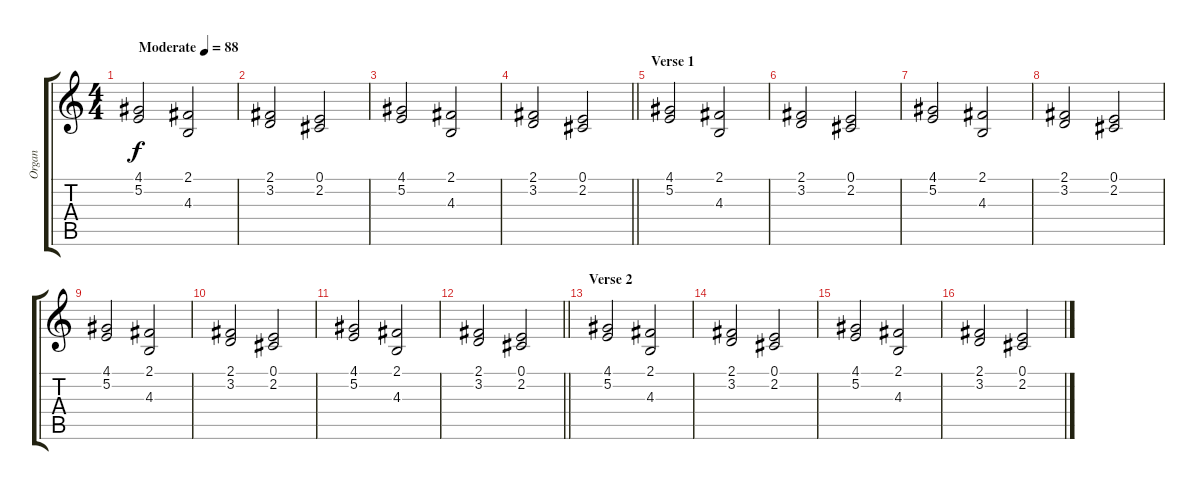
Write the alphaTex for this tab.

\track ("Organ" "Organ") {instrument drawbarorgan}
\staff {score tabs}
\tuning (E4 B3 G3 D3 A2 E2) {hide}
\ts (4 4)
\tempo (88 "Moderate")
\clef g2
\ks c
(4.1 5.2).2{dy f instrument drawbarorgan} (2.1 4.3).2 |
(2.1 3.2).2 (0.1 2.2).2 |
(4.1 5.2).2 (2.1 4.3).2 |
\barLineRight lightlight
(2.1 3.2).2 (0.1 2.2).2 |
\section ("" "Verse 1")
(4.1 5.2).2 (2.1 4.3).2 |
(2.1 3.2).2 (0.1 2.2).2 |
(4.1 5.2).2 (2.1 4.3).2 |
(2.1 3.2).2 (0.1 2.2).2 |
(4.1 5.2).2 (2.1 4.3).2 |
(2.1 3.2).2 (0.1 2.2).2 |
(4.1 5.2).2 (2.1 4.3).2 |
\barLineRight lightlight
(2.1 3.2).2 (0.1 2.2).2 |
\section ("" "Verse 2")
(4.1 5.2).2 (2.1 4.3).2 |
(2.1 3.2).2 (0.1 2.2).2 |
(4.1 5.2).2 (2.1 4.3).2 |
(2.1 3.2).2 (0.1 2.2).2
